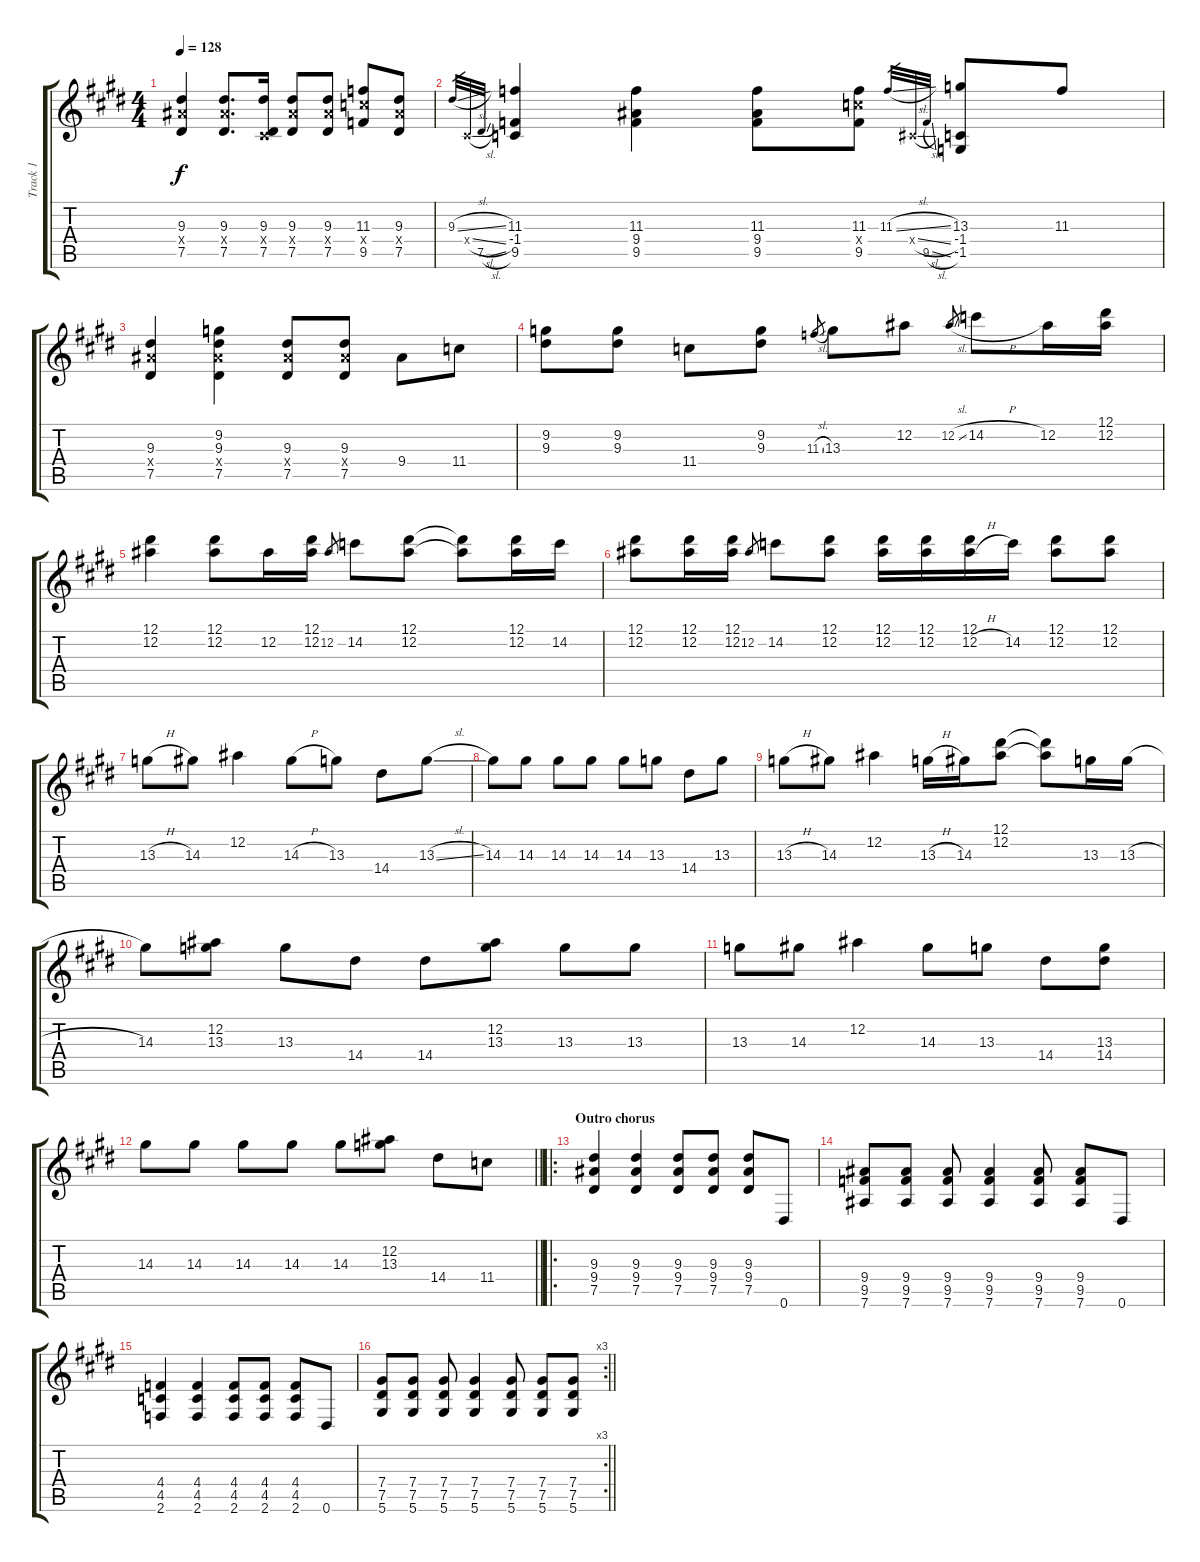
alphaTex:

\track ("Track 1" "Track 1") {instrument overdrivenguitar}
\staff {score tabs}
\tuning (Eb4 Bb3 Gb3 Db3 Ab2 Eb2) {hide}
\ts (4 4)
\tempo 128
\clef g2
\ks e
(9.3 9.4{x} 7.5).4{dy f} (9.3 9.4{x} 7.5).8{d} (9.3 0.4{x} 7.5).16 (9.3 9.4{x} 7.5).8 (9.3 9.4{x} 7.5).8 (11.3 11.4{x} 9.5).8 (9.3 9.4{x} 7.5).8 |
9.3{sl}.32{gr} 0.4{sl x}.32{gr} 7.5{sl}.32{gr} (11.3 -1.4 9.5).4 (11.3 9.4 9.5).4 (11.3 9.4 9.5).8 (11.3 11.4{x} 9.5).8 11.3{sl}.32{gr} 0.4{sl x}.32{gr} 9.5{sl}.32{gr} (13.3 -1.4 -1.5).8 11.3.8 |
(9.3 9.4{x} 7.5).4 (9.2 9.3 9.4{x} 7.5).4 (9.3 9.4{x} 7.5).8 (9.3 9.4{x} 7.5).8 9.4.8 11.4.8 |
(9.2 9.3).8 (9.2 9.3).8 11.4.8 (9.2 9.3).8 11.3{sl}.8{gr} 13.3.8 12.2.8 12.2{sl}.8{gr} 14.2{h}.8 12.2.16 (12.1 12.2).16 |
(12.1 12.2).4 (12.1 12.2).8 12.2.16 (12.1 12.2).16 12.2.8{gr} 14.2.8 (12.1 12.2).8 (12.1{t} 12.2{t}).8 (12.1 12.2).16 14.2.16 |
(12.1 12.2).8 (12.1 12.2).16 (12.1 12.2).16 12.2.8{gr} 14.2.8 (12.1 12.2).8 (12.1 12.2).16 (12.1 12.2).16 (12.1 12.2{h}).16 14.2.16 (12.1 12.2).8 (12.1 12.2).8 |
13.3{h}.8 14.3.8 12.2.4 14.3{h}.8 13.3.8 14.4.8 13.3{sl}.8 |
14.3.8 14.3.8 14.3.8 14.3.8 14.3.8 13.3.8 14.4.8 13.3.8 |
13.3{h}.8 14.3.8 12.2.4 13.3{h}.16 14.3.16 (12.1 12.2).8 (12.1{t} 12.2{t}).8 13.3.16 13.3{h}.16 |
14.3.8 (12.2 13.3).8 13.3.8 14.4.8 14.4.8 (12.2 13.3).8 13.3.8 13.3.8 |
13.3.8 14.3.8 12.2.4 14.3.8 13.3.8 14.4.8 (13.3 14.4).8 |
\barLineRight lightlight
14.3.8 14.3.8 14.3.8 14.3.8 14.3.8 (12.2 13.3).8 14.4.8 11.4.8 |
\ro
\section ("" "Outro chorus")
(9.3 9.4 7.5).4 (9.3 9.4 7.5).4 (9.3 9.4 7.5).8 (9.3 9.4 7.5).8 (9.3 9.4 7.5).8 0.6.8 |
(9.4 9.5 7.6).8 (9.4 9.5 7.6).8 (9.4 9.5 7.6).8 (9.4 9.5 7.6).4 (9.4 9.5 7.6).8 (9.4 9.5 7.6).8 0.6.8 |
(4.4 4.5 2.6).4 (4.4 4.5 2.6).4 (4.4 4.5 2.6).8 (4.4 4.5 2.6).8 (4.4 4.5 2.6).8 0.6.8 |
\rc 3
\barLineRight lightlight
(7.4 7.5 5.6).8 (7.4 7.5 5.6).8 (7.4 7.5 5.6).8 (7.4 7.5 5.6).4 (7.4 7.5 5.6).8 (7.4 7.5 5.6).8 (7.4 7.5 5.6).8
